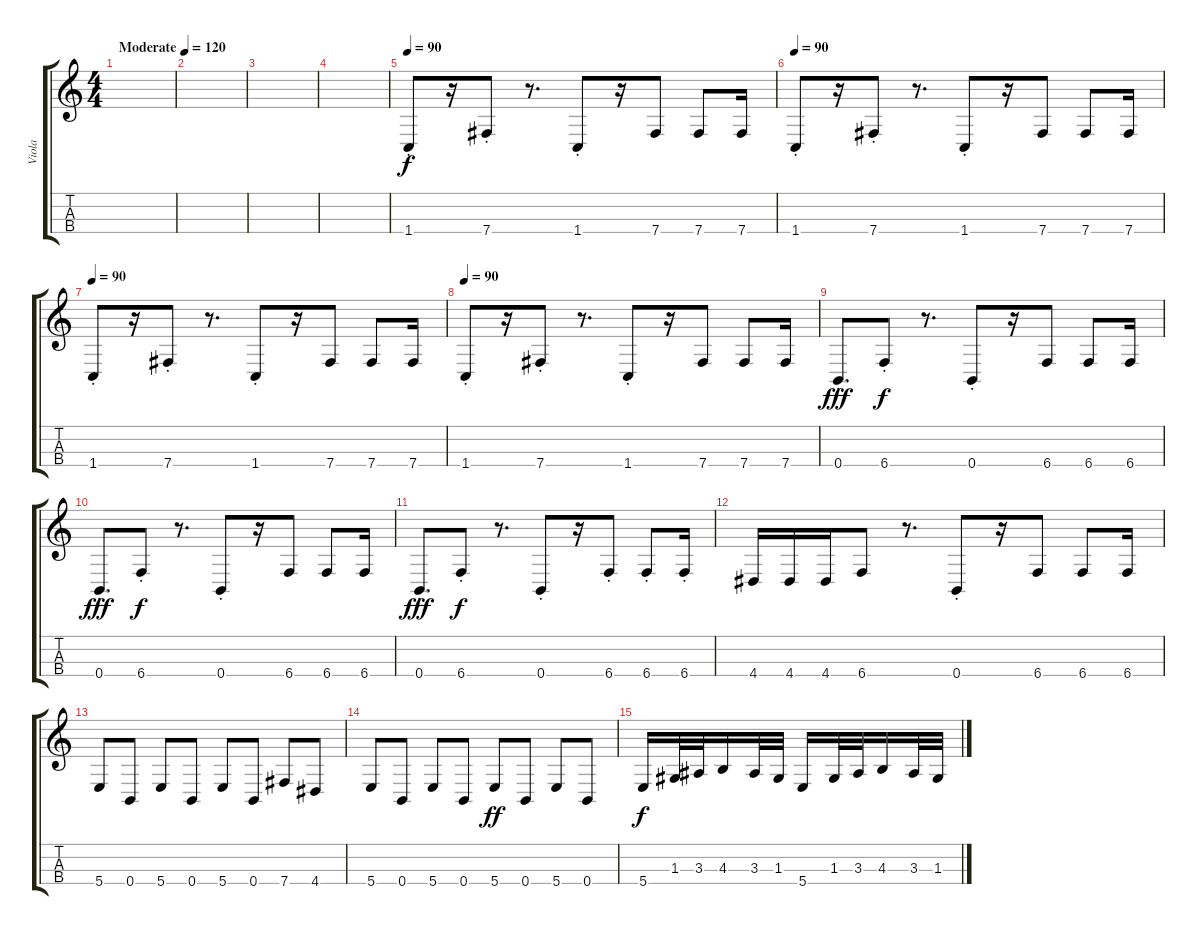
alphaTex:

\track ("Viola " "Viola ") {instrument viola}
\staff {score tabs}
\tuning (A4 D4 G3 B2) {hide}
\ts (4 4)
\tempo (120 "Moderate")
\clef g2
\ks c
|
|
|
|
\tempo 90
1.4{st}.8 r.16 7.4{st}.8 r.8{d} 1.4{st}.8 r.16 7.4.8 7.4.8 7.4.16 |
\tempo 90
1.4{st}.8 r.16 7.4{st}.8 r.8{d} 1.4{st}.8 r.16 7.4.8 7.4.8 7.4.16 |
\tempo 90
1.4{st}.8 r.16 7.4{st}.8 r.8{d} 1.4{st}.8 r.16 7.4.8 7.4.8 7.4.16 |
\tempo 90
1.4{st}.8 r.16 7.4{st}.8 r.8{d} 1.4{st}.8 r.16 7.4.8 7.4.8 7.4.16 |
0.4{st}.8{d dy fff} 6.4{st}.8{dy f} r.8{d} 0.4{st}.8 r.16 6.4.8 6.4.8 6.4.16 |
0.4{st}.8{d dy fff} 6.4{st}.8{dy f} r.8{d} 0.4{st}.8 r.16 6.4.8 6.4.8 6.4.16 |
0.4{st}.8{d dy fff} 6.4{st}.8{dy f} r.8{d} 0.4{st}.8 r.16 6.4{st}.8 6.4{st}.8 6.4{st}.16 |
4.4.16 4.4.16 4.4.16 6.4.8 r.8{d} 0.4{st}.8 r.16 6.4.8 6.4.8 6.4.16 |
5.4.8 0.4.8 5.4.8 0.4.8 5.4.8 0.4.8 7.4.8 4.4.8 |
5.4.8 0.4.8 5.4.8 0.4.8 5.4.8{dy ff} 0.4.8 5.4.8 0.4.8 |
5.4.16{dy f} 1.3.32 3.3.32 4.3.16 3.3.32 1.3.32 5.4.16 1.3.32 3.3.32 4.3.16 3.3.32 1.3.32
